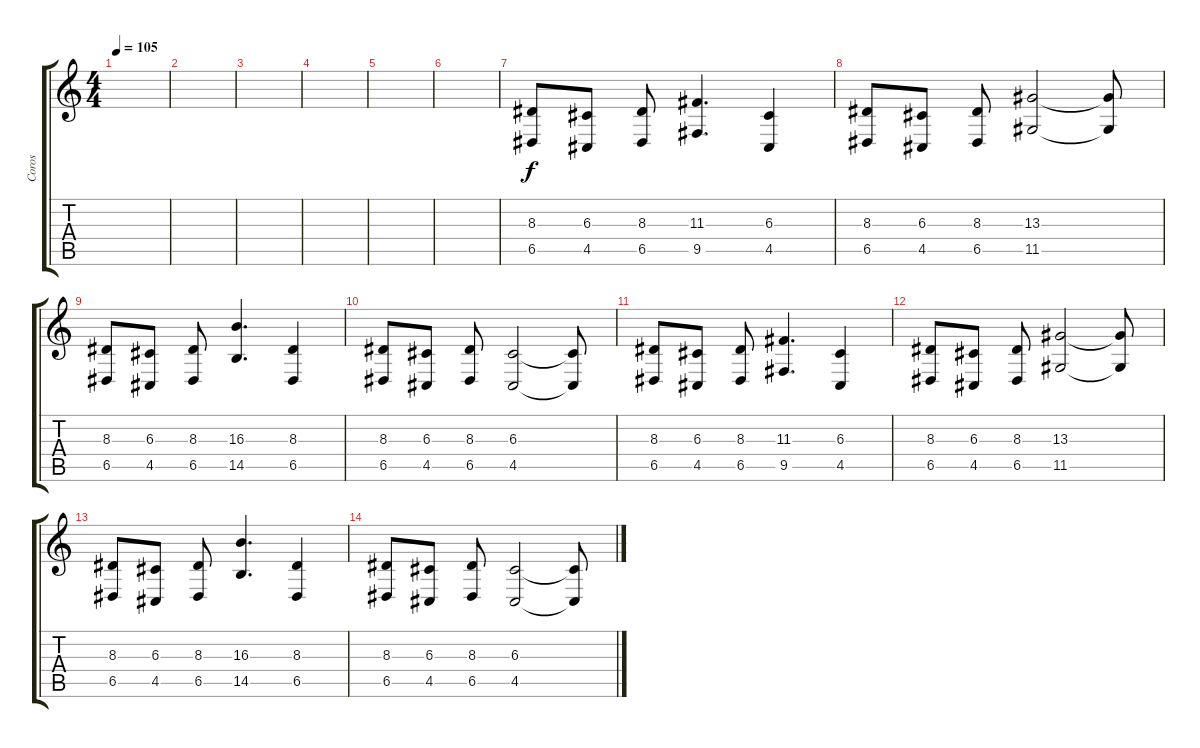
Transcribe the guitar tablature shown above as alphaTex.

\track ("Coros" "Coros") {instrument choiraahs}
\staff {score tabs}
\tuning (E4 B3 G3 D3 A2 E2) {hide}
\ts (4 4)
\tempo 105
\clef g2
\ks c
|
|
|
|
|
|
(8.3 6.5).8 (6.3 4.5).8 (8.3 6.5).8 (11.3 9.5).4{d} (6.3 4.5).4 |
(8.3 6.5).8 (6.3 4.5).8 (8.3 6.5).8 (13.3 11.5).2 (13.3{t} 11.5{t}).8 |
(8.3 6.5).8 (6.3 4.5).8 (8.3 6.5).8 (16.3 14.5).4{d} (8.3 6.5).4 |
(8.3 6.5).8 (6.3 4.5).8 (8.3 6.5).8 (6.3 4.5).2 (6.3{t} 4.5{t}).8 |
(8.3 6.5).8 (6.3 4.5).8 (8.3 6.5).8 (11.3 9.5).4{d} (6.3 4.5).4 |
(8.3 6.5).8 (6.3 4.5).8 (8.3 6.5).8 (13.3 11.5).2 (13.3{t} 11.5{t}).8 |
(8.3 6.5).8 (6.3 4.5).8 (8.3 6.5).8 (16.3 14.5).4{d} (8.3 6.5).4 |
(8.3 6.5).8 (6.3 4.5).8 (8.3 6.5).8 (6.3 4.5).2 (6.3{t} 4.5{t}).8
